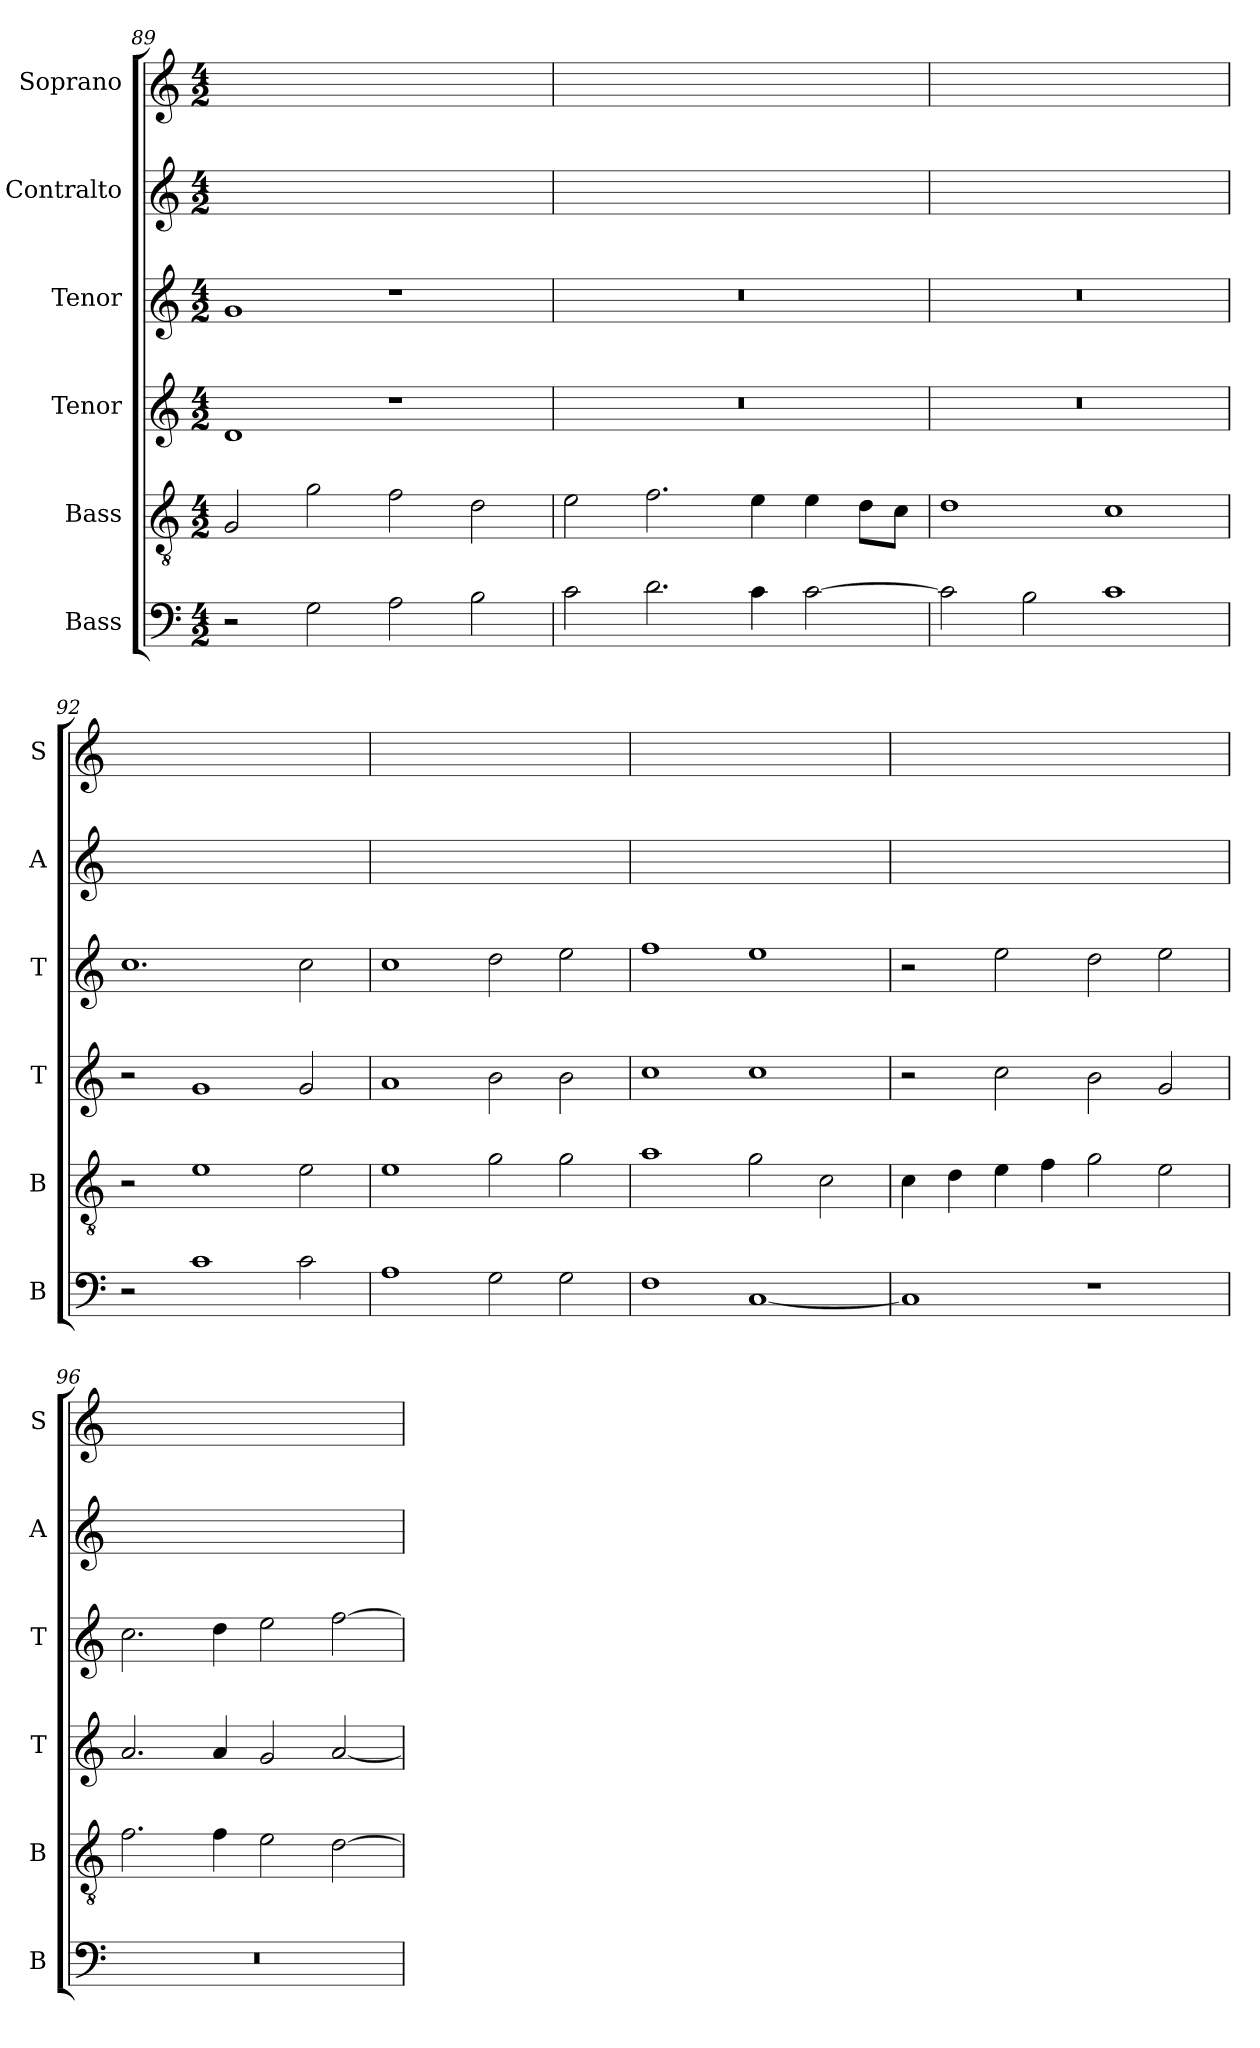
**kern	**kern	**kern	**kern	**kern	**kern
*part6	*part5	*part4	*part3	*part2	*part1
*staff6	*staff5	*staff4	*staff3	*staff2	*staff1
*I"Bass	*I"Bass	*I"Tenor	*I"Tenor	*I"Contralto	*I"Soprano
*I'B	*I'B	*I'T	*I'T	*I'A	*I'S
*clefF4	*clefGv2	*clefG2	*clefG2	*clefG2	*clefG2
*k[]	*k[]	*k[]	*k[]	*k[]	*k[]
*C:ion	*C:ion	*C:ion	*C:ion	*C:ion	*C:ion
*M4/2	*M4/2	*M4/2	*M4/2	*M4/2	*M4/2
=89	=89	=89	=89	=89	=89
2r	2G	1d	1g	0ryy	0ryy
2G	2g	.	.	.	.
2A	2f	1r	1r	.	.
2B	2d	.	.	.	.
=90	=90	=90	=90	=90	=90
2c	2e	0r	0r	0ryy	0ryy
2.d	2.f	.	.	.	.
4c	4e	.	.	.	.
[2c	4e	.	.	.	.
.	8d\L	.	.	.	.
.	8c\J	.	.	.	.
=91	=91	=91	=91	=91	=91
2c]	1d	0r	0r	0ryy	0ryy
2B	.	.	.	.	.
1c	1c	.	.	.	.
=92	=92	=92	=92	=92	=92
2r	2r	2r	1.cc	0ryy	0ryy
1c	1e	1g	.	.	.
2c	2e	2g	2cc	.	.
=93	=93	=93	=93	=93	=93
1A	1e	1a	1cc	0ryy	0ryy
2G	2g	2b	2dd	.	.
2G	2g	2b	2ee	.	.
=94	=94	=94	=94	=94	=94
1F	1a	1cc	1ff	0ryy	0ryy
[1C	2g	1cc	1ee	.	.
.	2c	.	.	.	.
=95	=95	=95	=95	=95	=95
1C]	4c	2r	2r	0ryy	0ryy
.	4d	.	.	.	.
.	4e	2cc	2ee	.	.
.	4f	.	.	.	.
1r	2g	2b	2dd	.	.
.	2e	2g	2ee	.	.
=96	=96	=96	=96	=96	=96
0r	2.f	2.a	2.cc	0ryy	0ryy
.	4f	4a	4dd	.	.
.	2e	2g	2ee	.	.
.	[2d	[2a	[2ff	.	.
=	=	=	=	=	=
*-	*-	*-	*-	*-	*-
